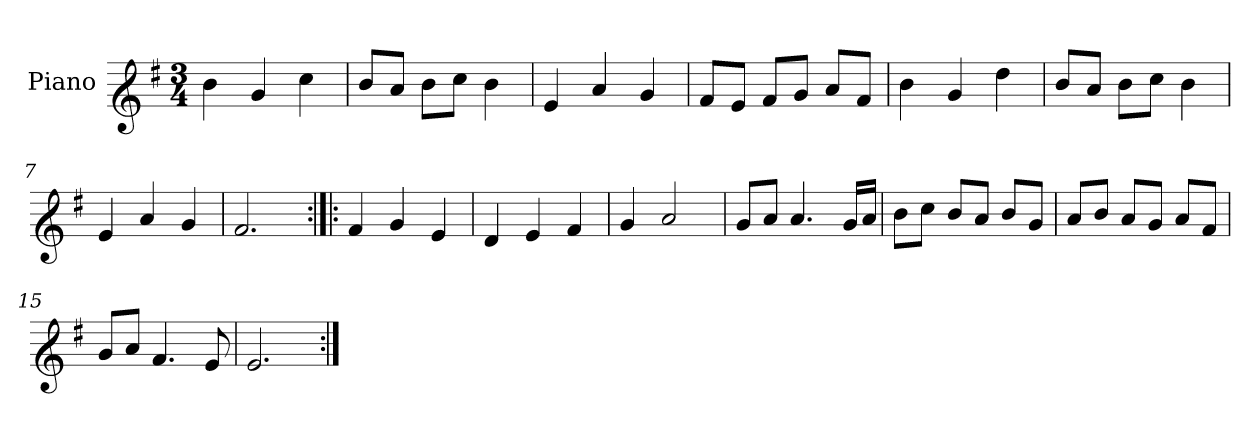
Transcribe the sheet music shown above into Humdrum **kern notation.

**kern
*part1
*staff1
*I"Piano
*I'Pno.
*clefG1
*k[f#]
*M3/4
=1
4dd\
4b/
4ee\
=2
8dd/L
8cc/J
8dd\L
8ee\J
4dd\
=3
4g/
4cc/
4b/
=4
8a/L
8g/J
8a/L
8b/J
8cc/L
8a/J
=5
4dd\
4b/
4ff#\
=6
8dd/L
8cc/J
8dd\L
8ee\J
4dd\
=7
4g/
4cc/
4b/
=8
2.a/
=9:|!|:
4a/
4b/
4g/
=10
4f#/
4g/
4a/
=11
4b/
2cc/
=12
8b/L
8cc/J
4.cc/
16b/LL
16cc/JJ
=13
8dd\L
8ee\J
8dd/L
8cc/J
8dd/L
8b/J
=14
8cc/L
8dd/J
8cc/L
8b/J
8cc/L
8a/J
=15
8b/L
8cc/J
4.a/
8g/
=16
2.g/
=:|!
*-
